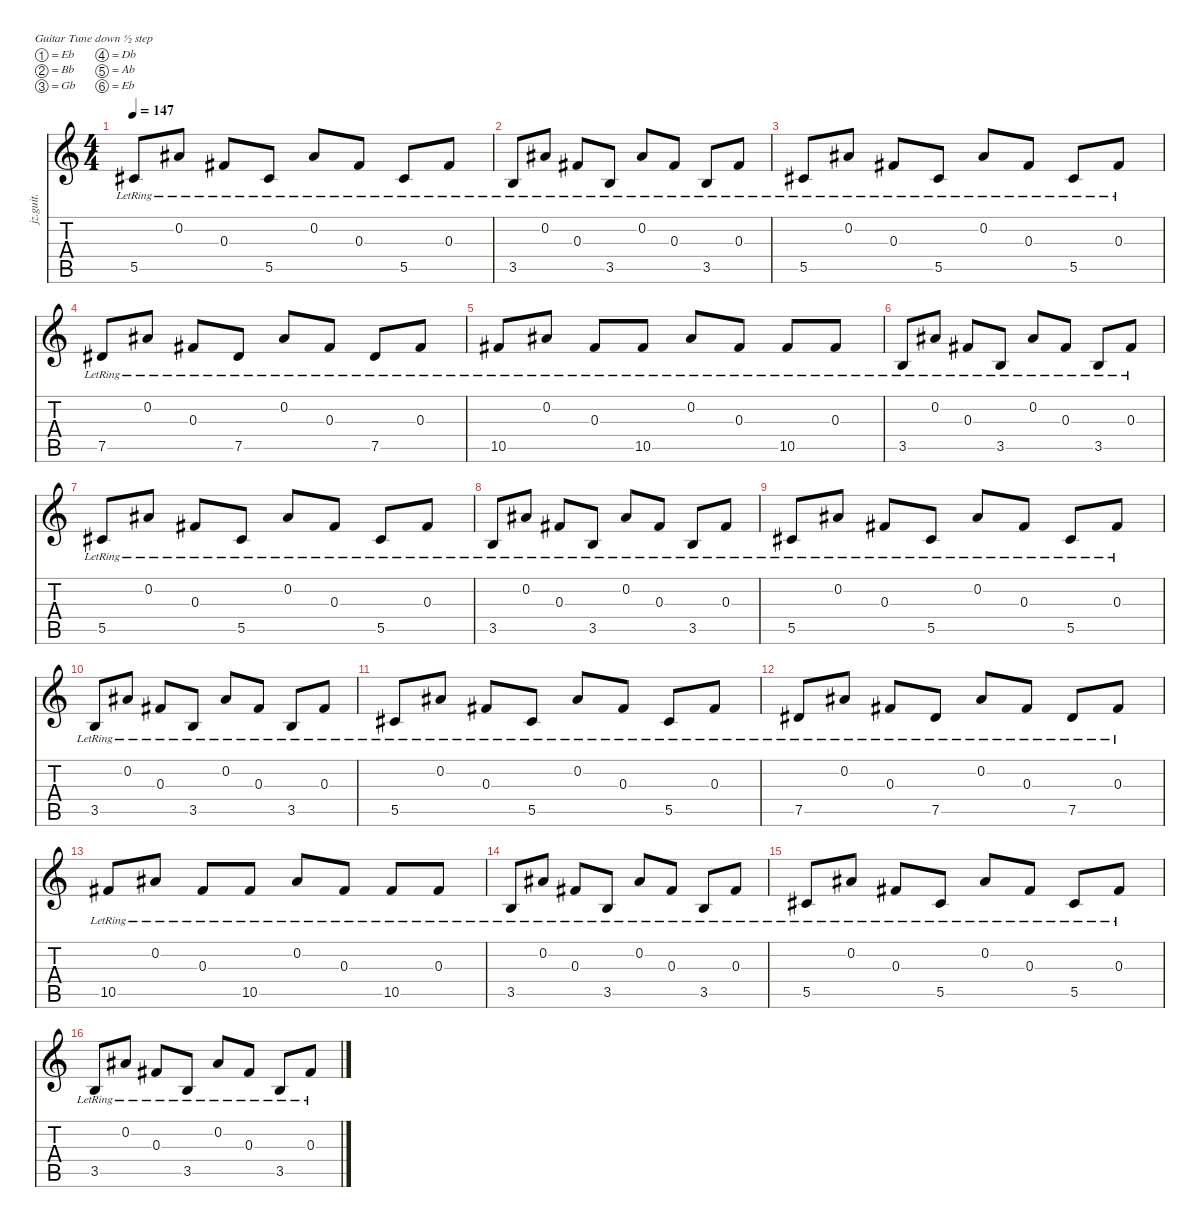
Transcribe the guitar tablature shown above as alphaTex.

\defaultSystemsLayout 4
\hideDynamics
\bracketExtendMode nobrackets
\otherSystemsTrackNameOrientation horizontal
\track ("Guitar" "jz.guit.") {instrument electricguitarjazz}
\staff {score tabs}
\tuning (Eb4 Bb3 Gb3 Db3 Ab2 Eb2)
\ts (4 4)
\tempo 147
\clef g2
\ks c
5.5{lr acc #}.8{dy f beam Up} 0.2{lr acc #}.8{beam Up} 0.3{lr acc #}.8{beam Up} 5.5{lr acc #}.8{beam Up} 0.2{lr acc #}.8{beam Up} 0.3{lr acc #}.8{beam Up} 5.5{lr acc #}.8{beam Up} 0.3{lr acc #}.8{beam Up} |
3.5{lr}.8{beam Up} 0.2{lr acc #}.8{beam Up} 0.3{lr acc #}.8{beam Up} 3.5{lr}.8{beam Up} 0.2{lr acc #}.8{beam Up} 0.3{lr acc #}.8{beam Up} 3.5{lr}.8{beam Up} 0.3{lr acc #}.8{beam Up} |
5.5{lr acc #}.8{beam Up} 0.2{lr acc #}.8{beam Up} 0.3{lr acc #}.8{beam Up} 5.5{lr acc #}.8{beam Up} 0.2{lr acc #}.8{beam Up} 0.3{lr acc #}.8{beam Up} 5.5{lr acc #}.8{beam Up} 0.3{lr acc #}.8{beam Up} |
7.5{lr acc #}.8{beam Up} 0.2{lr acc #}.8{beam Up} 0.3{lr acc #}.8{beam Up} 7.5{lr acc #}.8{beam Up} 0.2{lr acc #}.8{beam Up} 0.3{lr acc #}.8{beam Up} 7.5{lr acc #}.8{beam Up} 0.3{lr acc #}.8{beam Up} |
10.5{lr acc #}.8{beam Up} 0.2{lr acc #}.8{beam Up} 0.3{lr acc #}.8{beam Up} 10.5{lr acc #}.8{beam Up} 0.2{lr acc #}.8{beam Up} 0.3{lr acc #}.8{beam Up} 10.5{lr acc #}.8{beam Up} 0.3{lr acc #}.8{beam Up} |
3.5{lr}.8{beam Up} 0.2{lr acc #}.8{beam Up} 0.3{lr acc #}.8{beam Up} 3.5{lr}.8{beam Up} 0.2{lr acc #}.8{beam Up} 0.3{lr acc #}.8{beam Up} 3.5{lr}.8{beam Up} 0.3{lr acc #}.8{beam Up} |
5.5{lr acc #}.8{beam Up} 0.2{lr acc #}.8{beam Up} 0.3{lr acc #}.8{beam Up} 5.5{lr acc #}.8{beam Up} 0.2{lr acc #}.8{beam Up} 0.3{lr acc #}.8{beam Up} 5.5{lr acc #}.8{beam Up} 0.3{lr acc #}.8{beam Up} |
3.5{lr}.8{beam Up} 0.2{lr acc #}.8{beam Up} 0.3{lr acc #}.8{beam Up} 3.5{lr}.8{beam Up} 0.2{lr acc #}.8{beam Up} 0.3{lr acc #}.8{beam Up} 3.5{lr}.8{beam Up} 0.3{lr acc #}.8{beam Up} |
5.5{lr acc #}.8{beam Up} 0.2{lr acc #}.8{beam Up} 0.3{lr acc #}.8{beam Up} 5.5{lr acc #}.8{beam Up} 0.2{lr acc #}.8{beam Up} 0.3{lr acc #}.8{beam Up} 5.5{lr acc #}.8{beam Up} 0.3{lr acc #}.8{beam Up} |
3.5{lr}.8{beam Up} 0.2{lr acc #}.8{beam Up} 0.3{lr acc #}.8{beam Up} 3.5{lr}.8{beam Up} 0.2{lr acc #}.8{beam Up} 0.3{lr acc #}.8{beam Up} 3.5{lr}.8{beam Up} 0.3{lr acc #}.8{beam Up} |
5.5{lr acc #}.8{beam Up} 0.2{lr acc #}.8{beam Up} 0.3{lr acc #}.8{beam Up} 5.5{lr acc #}.8{beam Up} 0.2{lr acc #}.8{beam Up} 0.3{lr acc #}.8{beam Up} 5.5{lr acc #}.8{beam Up} 0.3{lr acc #}.8{beam Up} |
7.5{lr acc #}.8{beam Up} 0.2{lr acc #}.8{beam Up} 0.3{lr acc #}.8{beam Up} 7.5{lr acc #}.8{beam Up} 0.2{lr acc #}.8{beam Up} 0.3{lr acc #}.8{beam Up} 7.5{lr acc #}.8{beam Up} 0.3{lr acc #}.8{beam Up} |
10.5{lr acc #}.8{beam Up} 0.2{lr acc #}.8{beam Up} 0.3{lr acc #}.8{beam Up} 10.5{lr acc #}.8{beam Up} 0.2{lr acc #}.8{beam Up} 0.3{lr acc #}.8{beam Up} 10.5{lr acc #}.8{beam Up} 0.3{lr acc #}.8{beam Up} |
3.5{lr}.8{beam Up} 0.2{lr acc #}.8{beam Up} 0.3{lr acc #}.8{beam Up} 3.5{lr}.8{beam Up} 0.2{lr acc #}.8{beam Up} 0.3{lr acc #}.8{beam Up} 3.5{lr}.8{beam Up} 0.3{lr acc #}.8{beam Up} |
5.5{lr acc #}.8{beam Up} 0.2{lr acc #}.8{beam Up} 0.3{lr acc #}.8{beam Up} 5.5{lr acc #}.8{beam Up} 0.2{lr acc #}.8{beam Up} 0.3{lr acc #}.8{beam Up} 5.5{lr acc #}.8{beam Up} 0.3{lr acc #}.8{beam Up} |
3.5{lr}.8{beam Up} 0.2{lr acc #}.8{beam Up} 0.3{lr acc #}.8{beam Up} 3.5{lr}.8{beam Up} 0.2{lr acc #}.8{beam Up} 0.3{lr acc #}.8{beam Up} 3.5{lr}.8{beam Up} 0.3{lr acc #}.8{beam Up}
